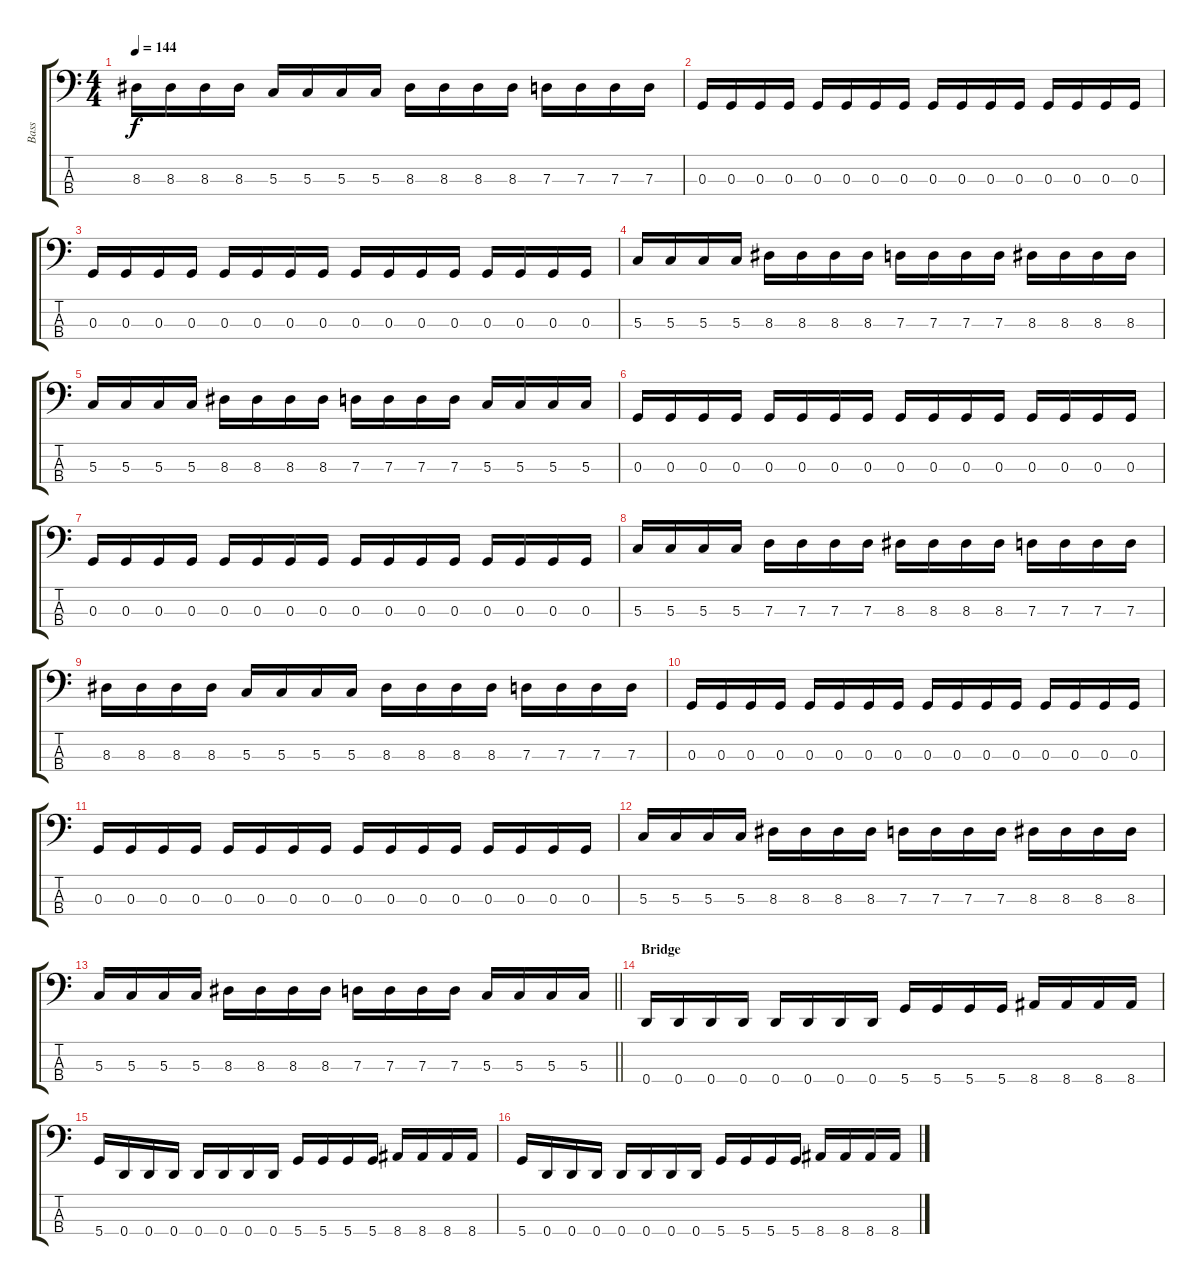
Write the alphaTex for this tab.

\track ("Bass" "Bass") {instrument electricbassfinger}
\staff {score tabs}
\tuning (F2 C2 G1 D1) {hide}
\ts (4 4)
\tempo 144
\clef f4
\ks c
8.3.16{dy f} 8.3.16 8.3.16 8.3.16 5.3.16 5.3.16 5.3.16 5.3.16 8.3.16 8.3.16 8.3.16 8.3.16 7.3.16 7.3.16 7.3.16 7.3.16 |
0.3.16 0.3.16 0.3.16 0.3.16 0.3.16 0.3.16 0.3.16 0.3.16 0.3.16 0.3.16 0.3.16 0.3.16 0.3.16 0.3.16 0.3.16 0.3.16 |
0.3.16 0.3.16 0.3.16 0.3.16 0.3.16 0.3.16 0.3.16 0.3.16 0.3.16 0.3.16 0.3.16 0.3.16 0.3.16 0.3.16 0.3.16 0.3.16 |
5.3.16 5.3.16 5.3.16 5.3.16 8.3.16 8.3.16 8.3.16 8.3.16 7.3.16 7.3.16 7.3.16 7.3.16 8.3.16 8.3.16 8.3.16 8.3.16 |
5.3.16 5.3.16 5.3.16 5.3.16 8.3.16 8.3.16 8.3.16 8.3.16 7.3.16 7.3.16 7.3.16 7.3.16 5.3.16 5.3.16 5.3.16 5.3.16 |
0.3.16 0.3.16 0.3.16 0.3.16 0.3.16 0.3.16 0.3.16 0.3.16 0.3.16 0.3.16 0.3.16 0.3.16 0.3.16 0.3.16 0.3.16 0.3.16 |
0.3.16 0.3.16 0.3.16 0.3.16 0.3.16 0.3.16 0.3.16 0.3.16 0.3.16 0.3.16 0.3.16 0.3.16 0.3.16 0.3.16 0.3.16 0.3.16 |
5.3.16 5.3.16 5.3.16 5.3.16 7.3.16 7.3.16 7.3.16 7.3.16 8.3.16 8.3.16 8.3.16 8.3.16 7.3.16 7.3.16 7.3.16 7.3.16 |
8.3.16 8.3.16 8.3.16 8.3.16 5.3.16 5.3.16 5.3.16 5.3.16 8.3.16 8.3.16 8.3.16 8.3.16 7.3.16 7.3.16 7.3.16 7.3.16 |
0.3.16 0.3.16 0.3.16 0.3.16 0.3.16 0.3.16 0.3.16 0.3.16 0.3.16 0.3.16 0.3.16 0.3.16 0.3.16 0.3.16 0.3.16 0.3.16 |
0.3.16 0.3.16 0.3.16 0.3.16 0.3.16 0.3.16 0.3.16 0.3.16 0.3.16 0.3.16 0.3.16 0.3.16 0.3.16 0.3.16 0.3.16 0.3.16 |
5.3.16 5.3.16 5.3.16 5.3.16 8.3.16 8.3.16 8.3.16 8.3.16 7.3.16 7.3.16 7.3.16 7.3.16 8.3.16 8.3.16 8.3.16 8.3.16 |
\barLineRight lightlight
5.3.16 5.3.16 5.3.16 5.3.16 8.3.16 8.3.16 8.3.16 8.3.16 7.3.16 7.3.16 7.3.16 7.3.16 5.3.16 5.3.16 5.3.16 5.3.16 |
\section ("" "Bridge")
0.4.16 0.4.16 0.4.16 0.4.16 0.4.16 0.4.16 0.4.16 0.4.16 5.4.16 5.4.16 5.4.16 5.4.16 8.4.16 8.4.16 8.4.16 8.4.16 |
5.4.16 0.4.16 0.4.16 0.4.16 0.4.16 0.4.16 0.4.16 0.4.16 5.4.16 5.4.16 5.4.16 5.4.16 8.4.16 8.4.16 8.4.16 8.4.16 |
5.4.16 0.4.16 0.4.16 0.4.16 0.4.16 0.4.16 0.4.16 0.4.16 5.4.16 5.4.16 5.4.16 5.4.16 8.4.16 8.4.16 8.4.16 8.4.16
